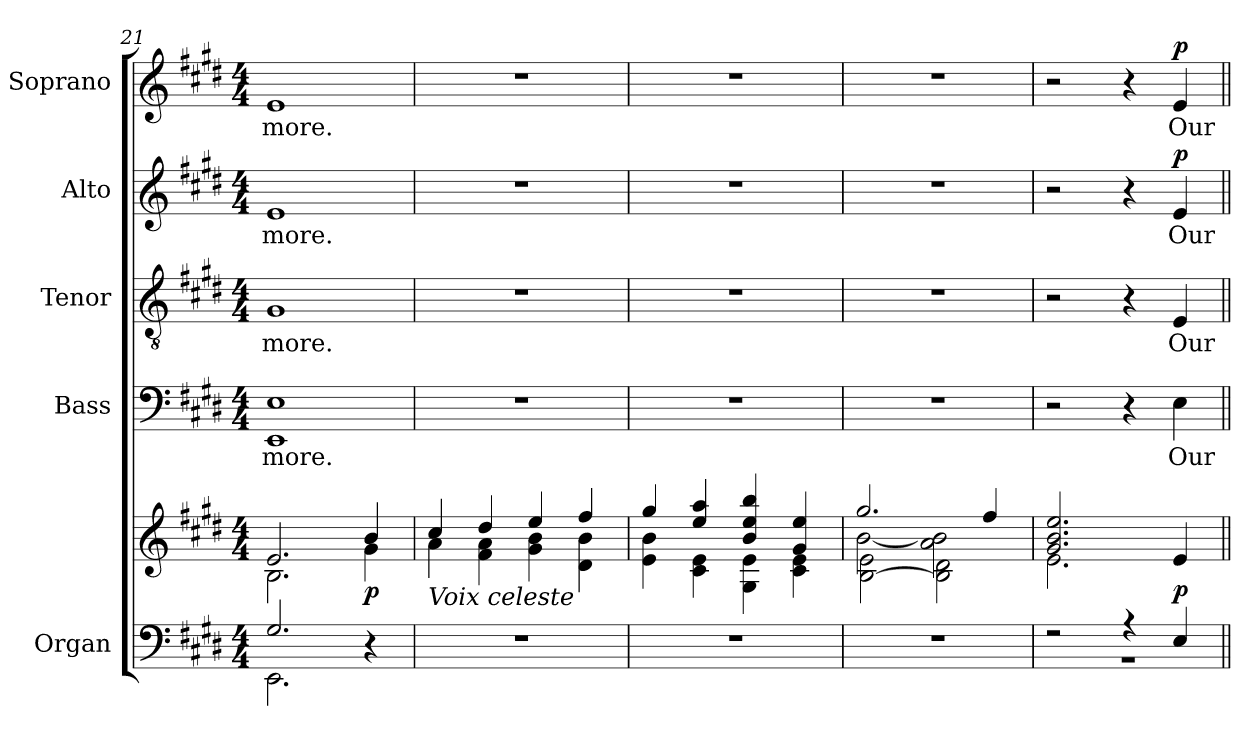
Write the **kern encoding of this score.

**kern	**kern	**dynam	**kern	**text	**kern	**text	**kern	**text	**dynam	**kern	**text	**dynam
*part5	*part5	*part5	*part4	*part4	*part3	*part3	*part2	*part2	*part2	*part1	*part1	*part1
*staff6	*staff5	*staff5/6	*staff4	*staff4	*staff3	*staff3	*staff2	*staff2	*staff2	*staff1	*staff1	*staff1
*I"Organ	*	*	*I"Bass	*	*I"Tenor	*	*I"Alto	*	*	*I"Soprano	*	*
*I'Org.	*	*	*I'B.	*	*I'T.	*	*I'A.	*	*	*I'S.	*	*
*clefF4	*clefG2	*	*clefF4	*	*clefGv2	*	*clefG2	*	*	*clefG2	*	*
*	*	*	*	*	*ITrd7c12	*	*	*	*	*	*	*
*k[f#c#g#d#]	*k[f#c#g#d#]	*	*k[f#c#g#d#]	*	*k[f#c#g#d#]	*	*k[f#c#g#d#]	*	*	*k[f#c#g#d#]	*	*
*E:	*E:	*	*E:	*	*E:	*	*E:	*	*	*E:	*	*
*M4/4	*M4/4	*	*M4/4	*	*M4/4	*	*M4/4	*	*	*M4/4	*	*
=21	=21	=21	=21	=21	=21	=21	=21	=21	=21	=21	=21	=21
*^	*^	*	*	*	*	*	*	*	*	*	*	*
!	!	!	!	!	!	!LO:LY:b:color=#000000	!	!	!	!	!	!	!	!
!	!	!	!	!	!	!	!	!LO:LY:b:color=#000000	!	!	!	!	!	!
!	!	!	!	!	!	!	!	!	!	!LO:LY:b:color=#000000	!	!	!	!
!	!	!	!	!	!	!	!	!	!	!	!	!	!LO:LY:b:color=#000000	!
2.G#i/	2.EEi\	2.ei/	2.Bi\	.	1EEi 1Ei	more.	1GG#i	more.	1ei	more.	.	1ei	more.	.
4r	4ryy	4bi/	4g#i\	p	.	.	.	.	.	.	.	.	.	.
!!LO:PB:g=z
=22	=22	=22	=22	=22	=22	=22	=22	=22	=22	=22	=22	=22	=22	=22
!	!	!LO:TX:b:i:t=Voix celeste	!	!	!	!	!	!	!	!	!	!	!	!
*v	*v	*	*	*	*	*	*	*	*	*	*	*	*	*
1r	4cc#i/	4ai\	.	1r	.	1r	.	1r	.	.	1r	.	.
.	4dd#i/	4f#i\ 4ai	.	.	.	.	.	.	.	.	.	.	.
.	4eei/	4g#i\ 4bi	.	.	.	.	.	.	.	.	.	.	.
.	4ff#i/	4d#i\ 4bi	.	.	.	.	.	.	.	.	.	.	.
=23	=23	=23	=23	=23	=23	=23	=23	=23	=23	=23	=23	=23	=23
1r	4gg#i/	4ei\ 4bi	.	1r	.	1r	.	1r	.	.	1r	.	.
.	4eei/ 4aai	4c#i\ 4ei	.	.	.	.	.	.	.	.	.	.	.
.	4bi/ 4eei 4bbi	4G#i\ 4ei	.	.	.	.	.	.	.	.	.	.	.
.	4g#i/ 4eei	4c#i\ 4ei	.	.	.	.	.	.	.	.	.	.	.
=24	=24	=24	=24	=24	=24	=24	=24	=24	=24	=24	=24	=24	=24
*	*	*^	*	*	*	*	*	*	*	*	*	*	*
1r	2.gg#i/	[2bi\	[2Bi\ 2ei	.	1r	.	1r	.	1r	.	.	1r	.	.
.	.	2ai\ 2bi]	2Bi\] 2d#i	.	.	.	.	.	.	.	.	.	.	.
.	4ff#i/	.	.	.	.	.	.	.	.	.	.	.	.	.
*	*	*v	*v	*	*	*	*	*	*	*	*	*	*	*
=25	=25	=25	=25	=25	=25	=25	=25	=25	=25	=25	=25	=25	=25
*^	*	*	*	*	*	*	*	*	*	*	*	*	*
2r	1r	2.g#i/ 2.bi 2.eei	2.ei\	.	2r	.	2r	.	2r	.	.	2r	.	.
4r	.	.	.	.	4r	.	4r	.	4r	.	.	4r	.	.
!	!	!	!	!	!	!LO:LY:b:color=#000000	!	!	!	!	!	!	!	!
!	!	!	!	!	!	!	!	!LO:LY:b:color=#000000	!	!	!	!	!	!
!	!	!	!	!	!	!	!	!	!	!LO:LY:b:color=#000000	!	!	!	!
!	!	!	!	!	!	!	!	!	!	!	!	!	!LO:LY:b:color=#000000	!
4Ei/	.	4ei/	4ryy	p	4Ei\	Our	4EEi/	Our	4ei/	Our	p	4ei/	Our	p
*v	*v	*	*	*	*	*	*	*	*	*	*	*	*	*
*	*v	*v	*	*	*	*	*	*	*	*	*	*	*
=||	=||	=||	=||	=||	=||	=||	=||	=||	=||	=||	=||	=||
*-	*-	*-	*-	*-	*-	*-	*-	*-	*-	*-	*-	*-
